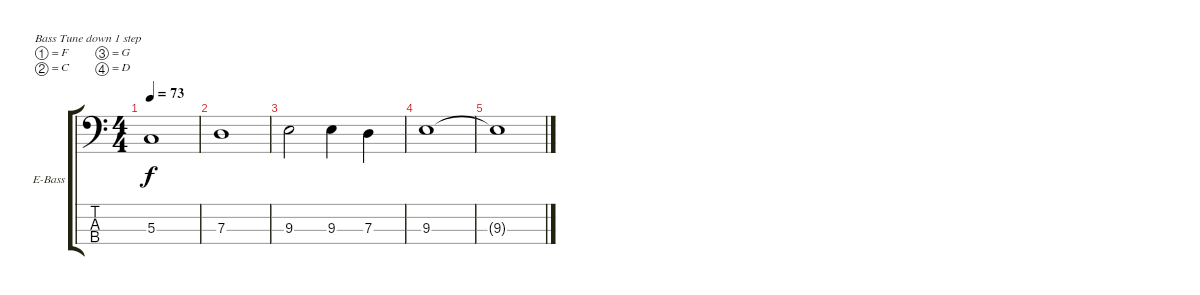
\bracketExtendMode groupsimilarinstruments
\firstSystemTrackNameOrientation horizontal
\otherSystemsTrackNameOrientation horizontal
\track ("Joey DeMaio" "E-Bass") {instrument electricbasspick}
\staff {score tabs}
\tuning (F2 C2 G1 D1)
\ts (4 4)
\tempo 73
\clef f4
\ks c
5.3.1{dy f} |
7.3.1 |
9.3.2 9.3.4 7.3.4 |
9.3.1 |
9.3{t}.1
